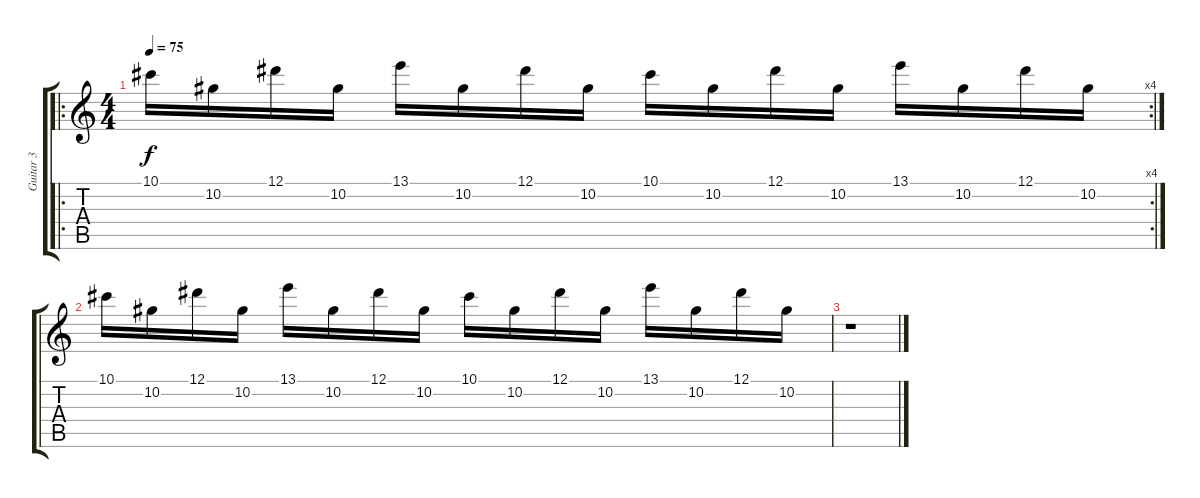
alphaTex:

\track ("Guitar 3" "Guitar 3") {instrument distortionguitar}
\staff {score tabs}
\tuning (Eb4 Bb3 Gb3 Db3 Ab2 D2) {hide}
\ro
\rc 4
\ts (4 4)
\tempo 75
\clef g2
\ks c
10.1.16{dy f} 10.2.16 12.1.16 10.2.16 13.1.16 10.2.16 12.1.16 10.2.16 10.1.16 10.2.16 12.1.16 10.2.16 13.1.16 10.2.16 12.1.16 10.2.16 |
10.1.16 10.2.16 12.1.16 10.2.16 13.1.16 10.2.16 12.1.16 10.2.16 10.1.16 10.2.16 12.1.16 10.2.16 13.1.16 10.2.16 12.1.16 10.2.16 |
r.1
